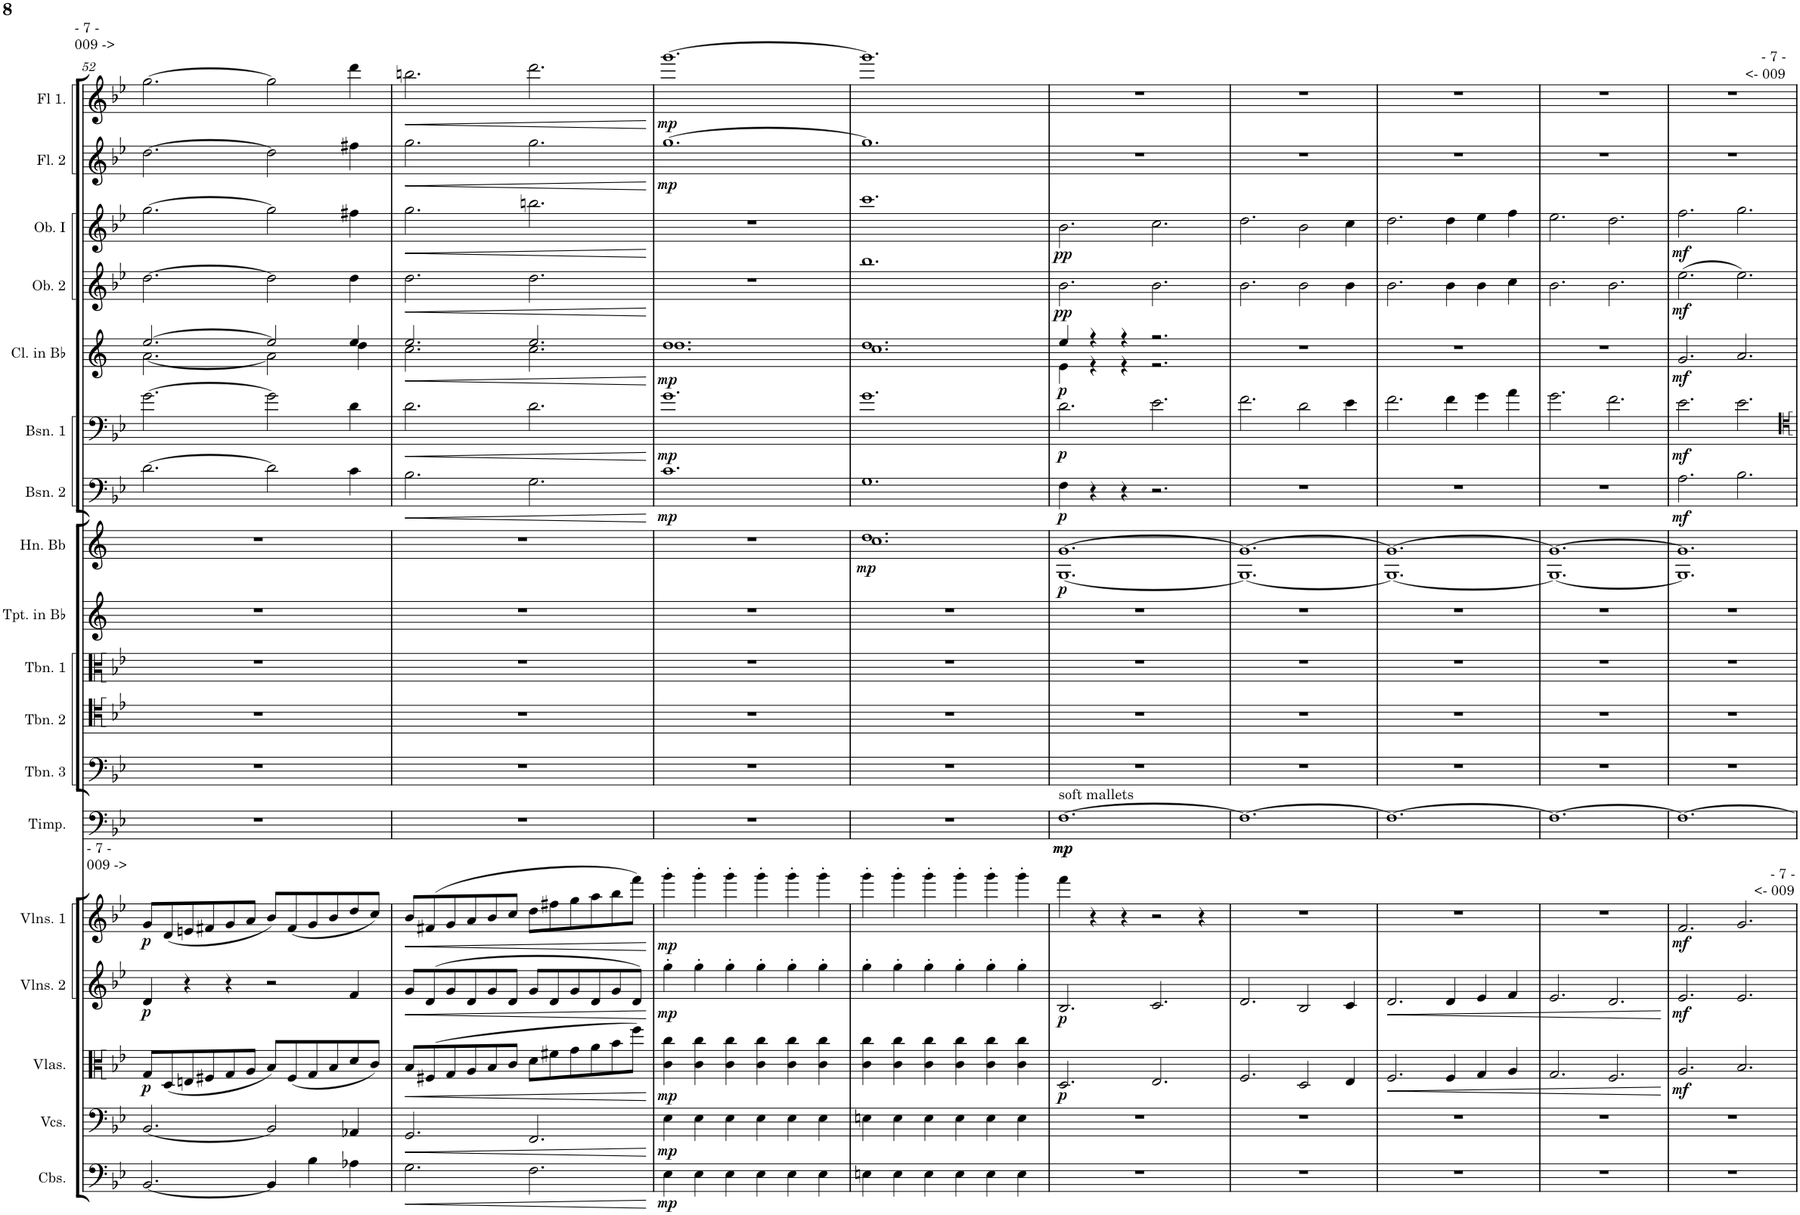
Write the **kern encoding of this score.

**kern	**dynam	**kern	**dynam	**kern	**dynam	**kern	**dynam	**kern	**dynam	**kern	**dynam	**kern	**kern	**kern	**kern	**kern	**dynam	**kern	**dynam	**kern	**dynam	**kern	**dynam	**kern	**dynam	**kern	**dynam	**kern	**dynam	**kern	**dynam
*part18	*part18	*part17	*part17	*part16	*part16	*part15	*part15	*part14	*part14	*part13	*part13	*part12	*part11	*part10	*part9	*part8	*part8	*part7	*part7	*part6	*part6	*part5	*part5	*part4	*part4	*part3	*part3	*part2	*part2	*part1	*part1
*staff18	*staff18	*staff17	*staff17	*staff16	*staff16	*staff15	*staff15	*staff14	*staff14	*staff13	*staff13	*staff12	*staff11	*staff10	*staff9	*staff8	*staff8	*staff7	*staff7	*staff6	*staff6	*staff5	*staff5	*staff4	*staff4	*staff3	*staff3	*staff2	*staff2	*staff1	*staff1
*I"Contrabasses	*	*I"Violoncellos	*	*I"Violas	*	*I"Violins 2	*	*I"Violins 1	*	*I"Timpani	*	*I"Trombone 3	*I"Trombone 2	*I"Trombone 1	*I"Trumpets in Bb	*I"Horn Bb	*	*I"Bassoon 2	*	*I"Bassoon 1	*	*I"Clarinets in Bb	*	*I"Oboe 2	*	*I"Oboe I	*	*I"Flute 2	*	*I"Flute 1	*
*I'Cbs.	*	*I'Vcs.	*	*I'Vlas.	*	*I'Vlns. 2	*	*I'Vlns. 1	*	*I'Timp.	*	*I'Tbn. 3	*I'Tbn. 2	*I'Tbn. 1	*I'Tpt. in Bb	*I'Hn. Bb	*	*I'Bsn. 2	*	*I'Bsn. 1	*	*I'Cl. in Bb	*	*I'Ob. 2	*	*I'Ob. I	*	*I'Fl. 2	*	*I'Fl 1.	*
!!LO:PB:g=z
*clefF4	*	*clefF4	*	*clefC3	*	*clefG2	*	*clefG2	*	*clefF4	*	*clefF4	*clefC4	*clefC3	*clefG2	*clefG2	*	*clefF4	*	*clefF4	*	*clefG2	*	*clefG2	*	*clefG2	*	*clefG2	*	*clefG2	*
*Trd7c12	*	*	*	*	*	*	*	*	*	*	*	*	*	*	*Trd1c2	*Trd1c2	*	*	*	*	*	*Trd1c2	*	*	*	*	*	*	*	*	*
*k[b-e-]	*	*k[b-e-]	*	*k[b-e-]	*	*k[b-e-]	*	*k[b-e-]	*	*k[b-e-]	*	*k[b-e-]	*k[b-e-]	*k[b-e-]	*k[]	*k[]	*	*k[b-e-]	*	*k[b-e-]	*	*k[]	*	*k[b-e-]	*	*k[b-e-]	*	*k[b-e-]	*	*k[b-e-]	*
*M6/4	*	*M6/4	*	*M6/4	*	*M6/4	*	*M6/4	*	*M6/4	*	*M6/4	*M6/4	*M6/4	*M6/4	*M6/4	*	*M6/4	*	*M6/4	*	*M6/4	*	*M6/4	*	*M6/4	*	*M6/4	*	*M6/4	*
=52	=52	=52	=52	=52	=52	=52	=52	=52	=52	=52	=52	=52	=52	=52	=52	=52	=52	=52	=52	=52	=52	=52	=52	=52	=52	=52	=52	=52	=52	=52	=52
*	*	*	*	*	*	*	*	*	*	*	*	*	*	*	*	*	*	*	*	*	*	*^	*	*	*	*	*	*	*	*	*
!	!	!	!	!	!	!	!	!	!	!	!	!	!	!	!	!	!	!	!	!	!	!	!	!	!	!	!	!	!	!	!LO:TX:a:t=- 7 -	!
!	!	!	!	!	!	!	!	!	!	!	!	!	!	!	!	!	!	!	!	!	!	!	!	!	!	!	!	!	!	!	!LO:TX:a:t=009 ->	!
!	!	!	!	!	!	!	!	!LO:TX:a:t=- 7 -	!	!	!	!	!	!	!	!	!	!	!	!	!	!	!	!	!	!	!	!	!	!	!	!
!	!	!	!	!	!	!	!	!LO:TX:a:t=009 ->	!	!	!	!	!	!	!	!	!	!	!	!	!	!	!	!	!	!	!	!	!	!	!	!
!	!	!	!	!	!LO:DY:b	!	!LO:DY:b	!	!LO:DY:b	!	!	!	!	!	!	!	!	!	!	!	!	!	!	!	!	!	!	!	!	!	!	!
[2.BB-/	.	[2.BB-/	.	8G/L	p	4d/	p	8g/L	p	1.r	.	1.r	1.r	1.r	1.r	1.r	.	[2.d\	.	[2.g\	.	[2.ee/	[2.a\	.	[2.dd\	.	[2.gg\	.	[2.dd\	.	[2.gg\	.
.	.	.	.	(8D/	.	.	.	(8d/	.	.	.	.	.	.	.	.	.	.	.	.	.	.	.	.	.	.	.	.	.	.	.	.
.	.	.	.	8En/	.	4r	.	8en/	.	.	.	.	.	.	.	.	.	.	.	.	.	.	.	.	.	.	.	.	.	.	.	.
.	.	.	.	8F#X/	.	.	.	8f#X/	.	.	.	.	.	.	.	.	.	.	.	.	.	.	.	.	.	.	.	.	.	.	.	.
.	.	.	.	8G/	.	4r	.	8g/	.	.	.	.	.	.	.	.	.	.	.	.	.	.	.	.	.	.	.	.	.	.	.	.
.	.	.	.	8A/J	.	.	.	8a/J	.	.	.	.	.	.	.	.	.	.	.	.	.	.	.	.	.	.	.	.	.	.	.	.
4BB-/]	.	2BB-/]	.	8B-/L)	.	2r	.	8b-/L)	.	.	.	.	.	.	.	.	.	2d\]	.	2g\]	.	2ee/]	2a\]	.	2dd\]	.	2gg\]	.	2dd\]	.	2gg\]	.
.	.	.	.	(8F#/	.	.	.	(8f#/	.	.	.	.	.	.	.	.	.	.	.	.	.	.	.	.	.	.	.	.	.	.	.	.
4B-\	.	.	.	8G/	.	.	.	8g/	.	.	.	.	.	.	.	.	.	.	.	.	.	.	.	.	.	.	.	.	.	.	.	.
.	.	.	.	8B-/	.	.	.	8b-/	.	.	.	.	.	.	.	.	.	.	.	.	.	.	.	.	.	.	.	.	.	.	.	.
4A-X\	.	4AA-X/	.	8d/	.	4f/	.	8dd/	.	.	.	.	.	.	.	.	.	4c\	.	4d\	.	4ee/	4dd\	.	4dd\	.	4ff#X\	.	4ff#X\	.	4ddd\	.
.	.	.	.	8c/J)	.	.	.	8cc/J)	.	.	.	.	.	.	.	.	.	.	.	.	.	.	.	.	.	.	.	.	.	.	.	.
=53	=53	=53	=53	=53	=53	=53	=53	=53	=53	=53	=53	=53	=53	=53	=53	=53	=53	=53	=53	=53	=53	=53	=53	=53	=53	=53	=53	=53	=53	=53	=53	=53
!	!LO:HP:b	!	!LO:HP:b	!	!LO:HP:b	!	!LO:HP:b	!	!LO:HP:b	!	!	!	!	!	!	!	!	!	!LO:HP:b	!	!LO:HP:b	!	!	!LO:HP:b	!	!LO:HP:b	!	!LO:HP:b	!	!LO:HP:b	!	!LO:HP:b
2.G\	<	2.GG/	<	8B-/L	<	8g/L	<	8b-/L	<	1.r	.	1.r	1.r	1.r	1.r	1.r	.	2.B-\	<	2.d\	<	2.ee/	2.cc\	<	2.dd\	<	2.gg\	<	2.gg\	<	2.bbn\	<
.	.	.	.	(8F#X/	.	(>8d/	.	(8f#X/	.	.	.	.	.	.	.	.	.	.	.	.	.	.	.	.	.	.	.	.	.	.	.	.
.	.	.	.	8G/	.	8g/	.	8g/	.	.	.	.	.	.	.	.	.	.	.	.	.	.	.	.	.	.	.	.	.	.	.	.
.	.	.	.	8A/	.	8d/	.	8a/	.	.	.	.	.	.	.	.	.	.	.	.	.	.	.	.	.	.	.	.	.	.	.	.
.	.	.	.	8B-/	.	8g/	.	8b-/	.	.	.	.	.	.	.	.	.	.	.	.	.	.	.	.	.	.	.	.	.	.	.	.
.	.	.	.	8c/J	.	8d/J	.	8cc/J	.	.	.	.	.	.	.	.	.	.	.	.	.	.	.	.	.	.	.	.	.	.	.	.
2.F\	.	2.FF/	.	8d\L	.	8g/L	.	8dd\L	.	.	.	.	.	.	.	.	.	2.G\	.	2.d\	.	2.ee/	2.cc\	.	2.dd\	.	2.bbn\	.	2.gg\	.	2.ddd\	.
.	.	.	.	8f#X\	.	8d/	.	8ff#X\	.	.	.	.	.	.	.	.	.	.	.	.	.	.	.	.	.	.	.	.	.	.	.	.
.	.	.	.	8g\	.	8g/	.	8gg\	.	.	.	.	.	.	.	.	.	.	.	.	.	.	.	.	.	.	.	.	.	.	.	.
.	.	.	.	8a\	.	8d/	.	8aa\	.	.	.	.	.	.	.	.	.	.	.	.	.	.	.	.	.	.	.	.	.	.	.	.
.	.	.	.	8b-\	.	8g/	.	8bb-\	.	.	.	.	.	.	.	.	.	.	.	.	.	.	.	.	.	.	.	.	.	.	.	.
.	.	.	.	8ff\J)	.	8d/J)	.	8fff\J)	.	.	.	.	.	.	.	.	.	.	.	.	.	.	.	.	.	.	.	.	.	.	.	.
*	*	*	*	*	*	*	*	*	*	*	*	*	*	*	*	*	*	*	*	*	*	*v	*v	*	*	*	*	*	*	*	*	*
.	[	.	[	.	[	.	[	.	[	.	.	.	.	.	.	.	.	.	[	.	[	.	[	.	[	.	[	.	[	.	[
=54	=54	=54	=54	=54	=54	=54	=54	=54	=54	=54	=54	=54	=54	=54	=54	=54	=54	=54	=54	=54	=54	=54	=54	=54	=54	=54	=54	=54	=54	=54	=54
*	*	*	*	*	*	*	*	*	*	*	*	*	*	*	*	*	*	*	*	*	*	*^	*	*	*	*	*	*	*	*	*
!	!LO:DY:b	!	!LO:DY:b	!	!LO:DY:b	!	!LO:DY:b	!	!LO:DY:b	!	!	!	!	!	!	!	!	!	!LO:DY:b	!	!LO:DY:b	!	!	!LO:DY:b	!	!	!	!	!	!LO:DY:b	!	!LO:DY:b
4E-\	mp	4E-\	mp	4c\ 4cc\	mp	4gg'\	mp	4ggg'\	mp	1.r	.	1.r	1.r	1.r	1.r	1.r	.	1.c	mp	1.g	mp	1.dd	1.dd	mp	1.r	.	1.r	.	[1.gg	mp	[1.ggg	mp
4E-\	.	4E-\	.	4c\ 4cc\	.	4gg'\	.	4ggg'\	.	.	.	.	.	.	.	.	.	.	.	.	.	.	.	.	.	.	.	.	.	.	.	.
4E-\	.	4E-\	.	4c\ 4cc\	.	4gg'\	.	4ggg'\	.	.	.	.	.	.	.	.	.	.	.	.	.	.	.	.	.	.	.	.	.	.	.	.
4E-\	.	4E-\	.	4c\ 4cc\	.	4gg'\	.	4ggg'\	.	.	.	.	.	.	.	.	.	.	.	.	.	.	.	.	.	.	.	.	.	.	.	.
4E-\	.	4E-\	.	4c\ 4cc\	.	4gg'\	.	4ggg'\	.	.	.	.	.	.	.	.	.	.	.	.	.	.	.	.	.	.	.	.	.	.	.	.
4E-\	.	4E-\	.	4c\ 4cc\	.	4gg'\	.	4ggg'\	.	.	.	.	.	.	.	.	.	.	.	.	.	.	.	.	.	.	.	.	.	.	.	.
=55	=55	=55	=55	=55	=55	=55	=55	=55	=55	=55	=55	=55	=55	=55	=55	=55	=55	=55	=55	=55	=55	=55	=55	=55	=55	=55	=55	=55	=55	=55	=55	=55
*	*	*	*	*	*	*	*	*	*	*	*	*	*	*	*	*^	*	*	*	*	*	*	*	*	*	*	*	*	*	*	*	*
!	!	!	!	!	!	!	!	!	!	!	!	!	!	!	!	!	!	!LO:DY:b	!	!	!	!	!	!	!	!	!	!	!	!	!	!	!
4En\	.	4En\	.	4c\ 4cc\	.	4gg'\	.	4ggg'\	.	1.r	.	1.r	1.r	1.r	1.r	1.dd	1.cc	mp	1.G	.	1.g	.	1.dd	1.cc	.	1.bb-	.	1.ccc	.	1.gg]	.	1.ggg]	.
4E\	.	4E\	.	4c\ 4cc\	.	4gg'\	.	4ggg'\	.	.	.	.	.	.	.	.	.	.	.	.	.	.	.	.	.	.	.	.	.	.	.	.	.
4E\	.	4E\	.	4c\ 4cc\	.	4gg'\	.	4ggg'\	.	.	.	.	.	.	.	.	.	.	.	.	.	.	.	.	.	.	.	.	.	.	.	.	.
4E\	.	4E\	.	4c\ 4cc\	.	4gg'\	.	4ggg'\	.	.	.	.	.	.	.	.	.	.	.	.	.	.	.	.	.	.	.	.	.	.	.	.	.
4E\	.	4E\	.	4c\ 4cc\	.	4gg'\	.	4ggg'\	.	.	.	.	.	.	.	.	.	.	.	.	.	.	.	.	.	.	.	.	.	.	.	.	.
4E\	.	4E\	.	4c\ 4cc\	.	4gg'\	.	4ggg'\	.	.	.	.	.	.	.	.	.	.	.	.	.	.	.	.	.	.	.	.	.	.	.	.	.
*	*	*	*	*	*	*	*	*	*	*	*	*	*	*	*	*v	*v	*	*	*	*	*	*	*	*	*	*	*	*	*	*	*	*
=56	=56	=56	=56	=56	=56	=56	=56	=56	=56	=56	=56	=56	=56	=56	=56	=56	=56	=56	=56	=56	=56	=56	=56	=56	=56	=56	=56	=56	=56	=56	=56	=56
!	!	!	!	!	!	!	!	!	!	!LO:TX:a:t=soft mallets	!	!	!	!	!	!	!	!	!	!	!	!	!	!	!	!	!	!	!	!	!	!
!	!	!	!	!	!LO:DY:b	!	!LO:DY:b	!	!	!	!LO:DY:b	!	!	!	!	!	!	!	!	!	!	!	!	!	!	!	!	!	!	!	!	!
!	!	!	!	!	!	!	!	!	!	!	!LO:DY:n=1:b	!	!	!	!	!	!LO:DY:b	!	!LO:DY:b	!	!LO:DY:b	!	!	!LO:DY:b	!	!LO:DY:b	!	!LO:DY:b	!	!	!	!
1.r	.	1.r	.	2.D/	p	2.B-/	p	4fff\	.	[1.F	mp mp	1.r	1.r	1.r	1.r	[1.G [1.g	p	4F\	p	2.d\	p	4ee/	4e\	p	2.b-\	pp	2.b-\	pp	1.r	.	1.r	.
.	.	.	.	.	.	.	.	4r	.	.	.	.	.	.	.	.	.	4r	.	.	.	4r	4r	.	.	.	.	.	.	.	.	.
.	.	.	.	.	.	.	.	4r	.	.	.	.	.	.	.	.	.	4r	.	.	.	4r	4r	.	.	.	.	.	.	.	.	.
.	.	.	.	2.E-/	.	2.c/	.	2r	.	.	.	.	.	.	.	.	.	2.r	.	2.e-\	.	2.r	2.r	.	2.b-\	.	2.cc\	.	.	.	.	.
.	.	.	.	.	.	.	.	4r	.	.	.	.	.	.	.	.	.	.	.	.	.	.	.	.	.	.	.	.	.	.	.	.
*	*	*	*	*	*	*	*	*	*	*	*	*	*	*	*	*	*	*	*	*	*	*v	*v	*	*	*	*	*	*	*	*	*
=57	=57	=57	=57	=57	=57	=57	=57	=57	=57	=57	=57	=57	=57	=57	=57	=57	=57	=57	=57	=57	=57	=57	=57	=57	=57	=57	=57	=57	=57	=57	=57
1.r	.	1.r	.	2.F/	.	2.d/	.	1.r	.	1.F_	.	1.r	1.r	1.r	1.r	1.G_ 1.g_	.	1.r	.	2.f\	.	1.r	.	2.b-\	.	2.dd\	.	1.r	.	1.r	.
.	.	.	.	2D/	.	2B-/	.	.	.	.	.	.	.	.	.	.	.	.	.	2d\	.	.	.	2b-\	.	2b-\	.	.	.	.	.
.	.	.	.	4E-/	.	4c/	.	.	.	.	.	.	.	.	.	.	.	.	.	4e-\	.	.	.	4b-\	.	4cc\	.	.	.	.	.
=58	=58	=58	=58	=58	=58	=58	=58	=58	=58	=58	=58	=58	=58	=58	=58	=58	=58	=58	=58	=58	=58	=58	=58	=58	=58	=58	=58	=58	=58	=58	=58
!	!	!	!	!	!LO:HP:b	!	!LO:HP:b	!	!	!	!	!	!	!	!	!	!	!	!	!	!	!	!	!	!	!	!	!	!	!	!
1.r	.	1.r	.	2.F/	<	2.d/	<	1.r	.	1.F_	.	1.r	1.r	1.r	1.r	1.G_ 1.g_	.	1.r	.	2.f\	.	1.r	.	2.b-\	.	2.dd\	.	1.r	.	1.r	.
.	.	.	.	4F/	.	4d/	.	.	.	.	.	.	.	.	.	.	.	.	.	4f\	.	.	.	4b-\	.	4dd\	.	.	.	.	.
.	.	.	.	4G/	.	4e-/	.	.	.	.	.	.	.	.	.	.	.	.	.	4g\	.	.	.	4b-\	.	4ee-\	.	.	.	.	.
.	.	.	.	4A/	.	4f/	.	.	.	.	.	.	.	.	.	.	.	.	.	4a\	.	.	.	4cc\	.	4ff\	.	.	.	.	.
=59	=59	=59	=59	=59	=59	=59	=59	=59	=59	=59	=59	=59	=59	=59	=59	=59	=59	=59	=59	=59	=59	=59	=59	=59	=59	=59	=59	=59	=59	=59	=59
1.r	.	1.r	.	2.G/	.	2.e-/	.	1.r	.	1.F_	.	1.r	1.r	1.r	1.r	1.G_ 1.g_	.	1.r	.	2.g\	.	1.r	.	2.b-\	.	2.ee-\	.	1.r	.	1.r	.
.	.	.	.	2.F/	.	2.d/	.	.	.	.	.	.	.	.	.	.	.	.	.	2.f\	.	.	.	2.b-\	.	2.dd\	.	.	.	.	.
.	.	.	.	.	[	.	[	.	.	.	.	.	.	.	.	.	.	.	.	.	.	.	.	.	.	.	.	.	.	.	.
=60	=60	=60	=60	=60	=60	=60	=60	=60	=60	=60	=60	=60	=60	=60	=60	=60	=60	=60	=60	=60	=60	=60	=60	=60	=60	=60	=60	=60	=60	=60	=60
!	!	!	!	!	!	!	!	!	!	!	!	!	!	!	!	!	!	!	!	!	!	!	!	!	!	!	!	!	!	!LO:TX:a:t=- 7 -	!
!	!	!	!	!	!	!	!	!	!	!	!	!	!	!	!	!	!	!	!	!	!	!	!	!	!	!	!	!	!	!LO:TX:a:t=<- 009	!
!	!	!	!	!	!	!	!	!LO:TX:a:t=- 7 -	!	!	!	!	!	!	!	!	!	!	!	!	!	!	!	!	!	!	!	!	!	!	!
!	!	!	!	!	!	!	!	!LO:TX:a:t=<- 009	!	!	!	!	!	!	!	!	!	!	!	!	!	!	!	!	!	!	!	!	!	!	!
!	!	!	!	!	!LO:DY:b	!	!LO:DY:b	!	!LO:DY:b	!	!	!	!	!	!	!	!	!	!LO:DY:b	!	!LO:DY:b	!	!LO:DY:b	!	!LO:DY:b	!	!LO:DY:b	!	!	!	!
1.r	.	1.r	.	2.A/	mf	2.e-/	mf	2.f/	mf	1.F_	.	1.r	1.r	1.r	1.r	1.G] 1.g]	.	2.A\	mf	2.e-\	mf	2.g/	mf	(2.ee-\	mf	2.ff\	mf	1.r	.	1.r	.
.	.	.	.	2.B-/	.	2.e-/	.	2.g/	.	.	.	.	.	.	.	.	.	2.B-\	.	2.e-\	.	2.a/	.	2.ee-\)	.	2.gg\	.	.	.	.	.
=	=	=	=	=	=	=	=	=	=	=	=	=	=	=	=	=	=	=	=	=	=	=	=	=	=	=	=	=	=	=	=
*-	*-	*-	*-	*-	*-	*-	*-	*-	*-	*-	*-	*-	*-	*-	*-	*-	*-	*-	*-	*-	*-	*-	*-	*-	*-	*-	*-	*-	*-	*-	*-
